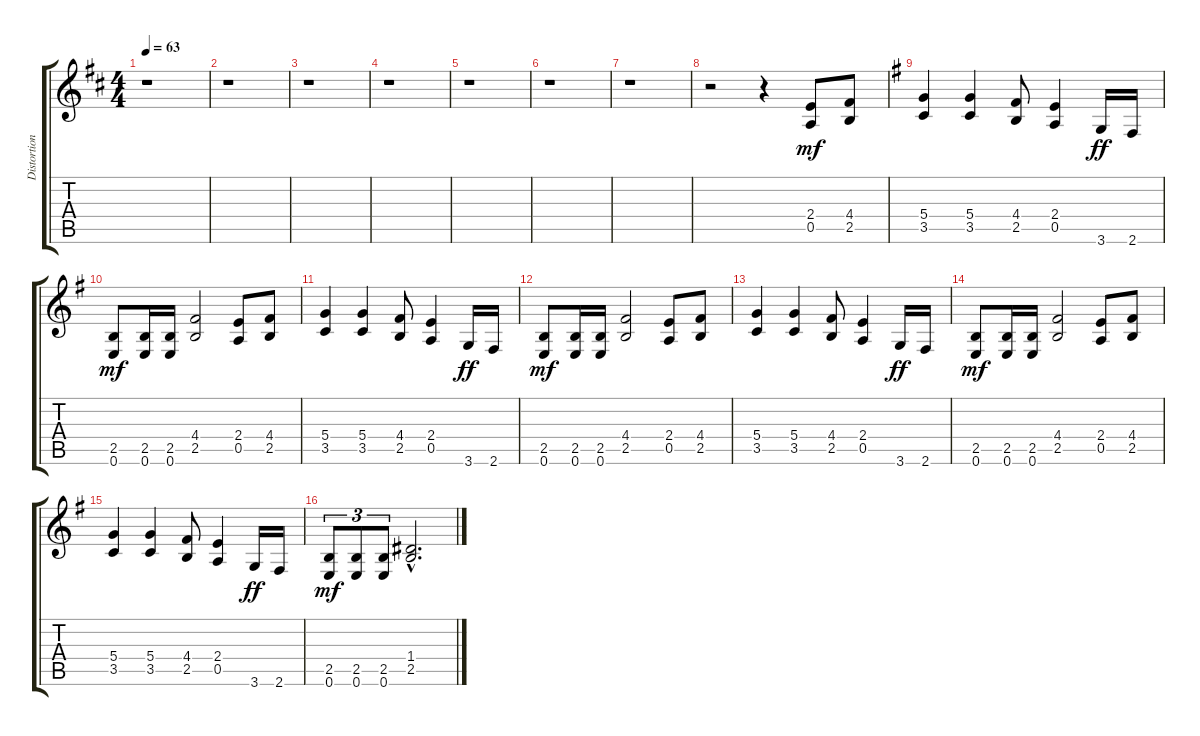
\track ("Distortion" "Distortion") {instrument overdrivenguitar}
\staff {score tabs}
\tuning (E4 B3 G3 D3 A2 E2) {hide}
\ts (4 4)
\tempo 63
\clef g2
\ks d
r.1{dy mf} |
r.1 |
r.1 |
r.1 |
r.1 |
r.1 |
r.1 |
r.2 r.4 (2.4 0.5).8 (4.4 2.5).8 |
\ks g
(5.4 3.5).4 (5.4 3.5).4 (4.4 2.5).8 (2.4 0.5).4 3.6.16{dy ff} 2.6.16 |
(2.5 0.6).8{dy mf} (2.5 0.6).16 (2.5 0.6).16 (4.4 2.5).2 (2.4 0.5).8 (4.4 2.5).8 |
(5.4 3.5).4 (5.4 3.5).4 (4.4 2.5).8 (2.4 0.5).4 3.6.16{dy ff} 2.6.16 |
(2.5 0.6).8{dy mf} (2.5 0.6).16 (2.5 0.6).16 (4.4 2.5).2 (2.4 0.5).8 (4.4 2.5).8 |
(5.4 3.5).4 (5.4 3.5).4 (4.4 2.5).8 (2.4 0.5).4 3.6.16{dy ff} 2.6.16 |
(2.5 0.6).8{dy mf} (2.5 0.6).16 (2.5 0.6).16 (4.4 2.5).2 (2.4 0.5).8 (4.4 2.5).8 |
(5.4 3.5).4 (5.4 3.5).4 (4.4 2.5).8 (2.4 0.5).4 3.6.16{dy ff} 2.6.16 |
(2.5 0.6).8{tu (3 2) dy mf} (2.5 0.6).8{tu (3 2)} (2.5 0.6).8{tu (3 2)} (1.4{hac} 2.5{hac}).2{d}
